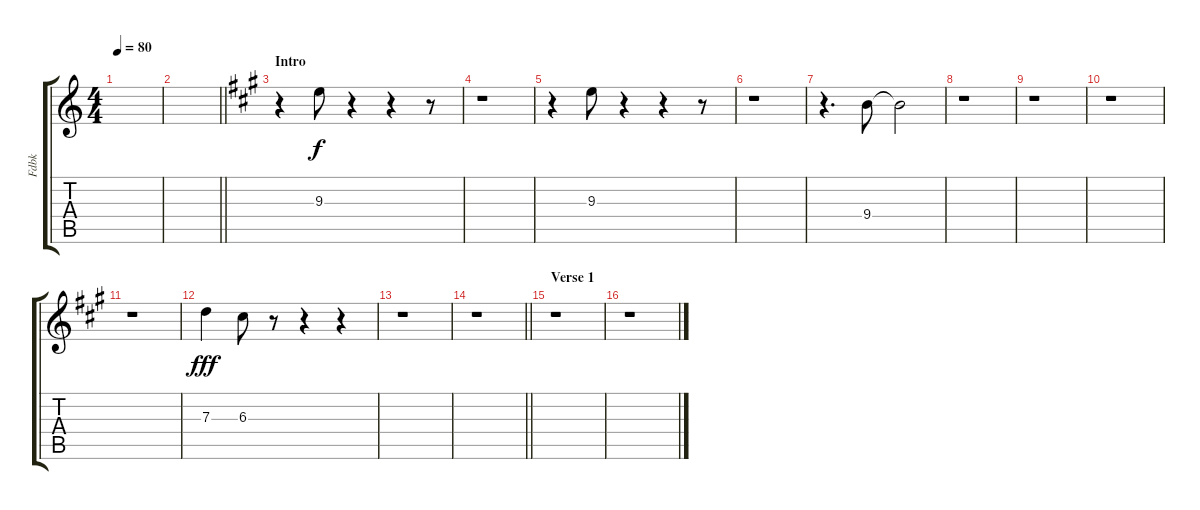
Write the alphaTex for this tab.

\track ("Fdbk" "Fdbk") {instrument guitarharmonics}
\staff {score tabs}
\tuning (E4 B3 G3 D3 A2 E2) {hide}
\ts (4 4)
\tempo 80
\clef g2
\ks c
|
\barLineRight lightlight
|
\section ("" "Intro")
\ks a
r.4 9.3.8{volume 16} r.4{volume 14} r.4 r.8 |
r.1 |
r.4 9.3.8{volume 16} r.4{volume 14} r.4 r.8 |
r.1 |
r.4{d} 9.4.8{dy f} 9.4{t}.2 |
r.1 |
r.1 |
r.1 |
r.1 |
7.3.4{dy fff volume 16} 6.3.8 r.8{volume 14} r.4 r.4 |
r.1 |
\barLineRight lightlight
r.1 |
\section ("" "Verse 1")
r.1 |
r.1
